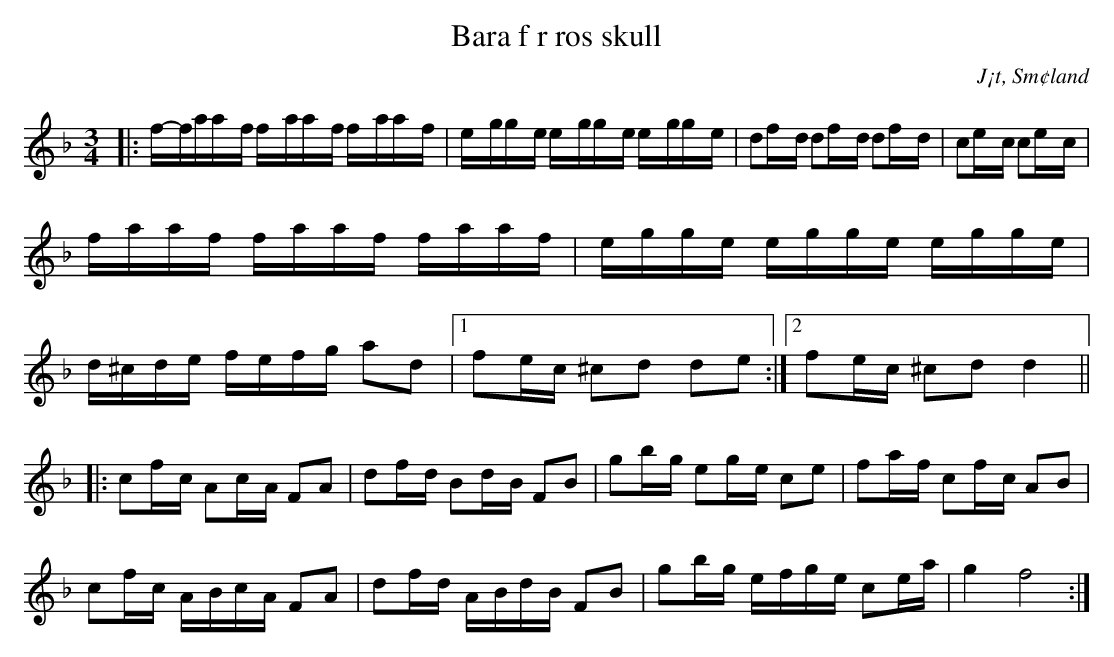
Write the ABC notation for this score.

X:1
T:Bara f r ros skull
O:J¡t, Sm¢land
M:3/4
L:1/16
K:Dm
|: f-faa-f f-aa-f f-aa-f | e-gg-e e-gg-e e-gg-e | d2f-d d2f-d d2f-d | c2e-c c2e-c |
   f-aa-f f-aa-f f-aa-f | e-gg-e e-gg-e e-gg-e | d^cde fefg a2d2 |1 f2ec ^c2d2 d2e2  :|2 f2ec ^c2d2 d4 ||
|:c2f-c A2c-A F2A2 | d2f-d B2d-B F2B2 | g2b-g e2g-e c2e2 | f2a-f c2f-c A2B2 |
  c2f-c A-Bc-A F2A2 | d2f-d A-Bd-B F2B2 | g2b-g e-fg-e c2ea | g4 f8 :|
